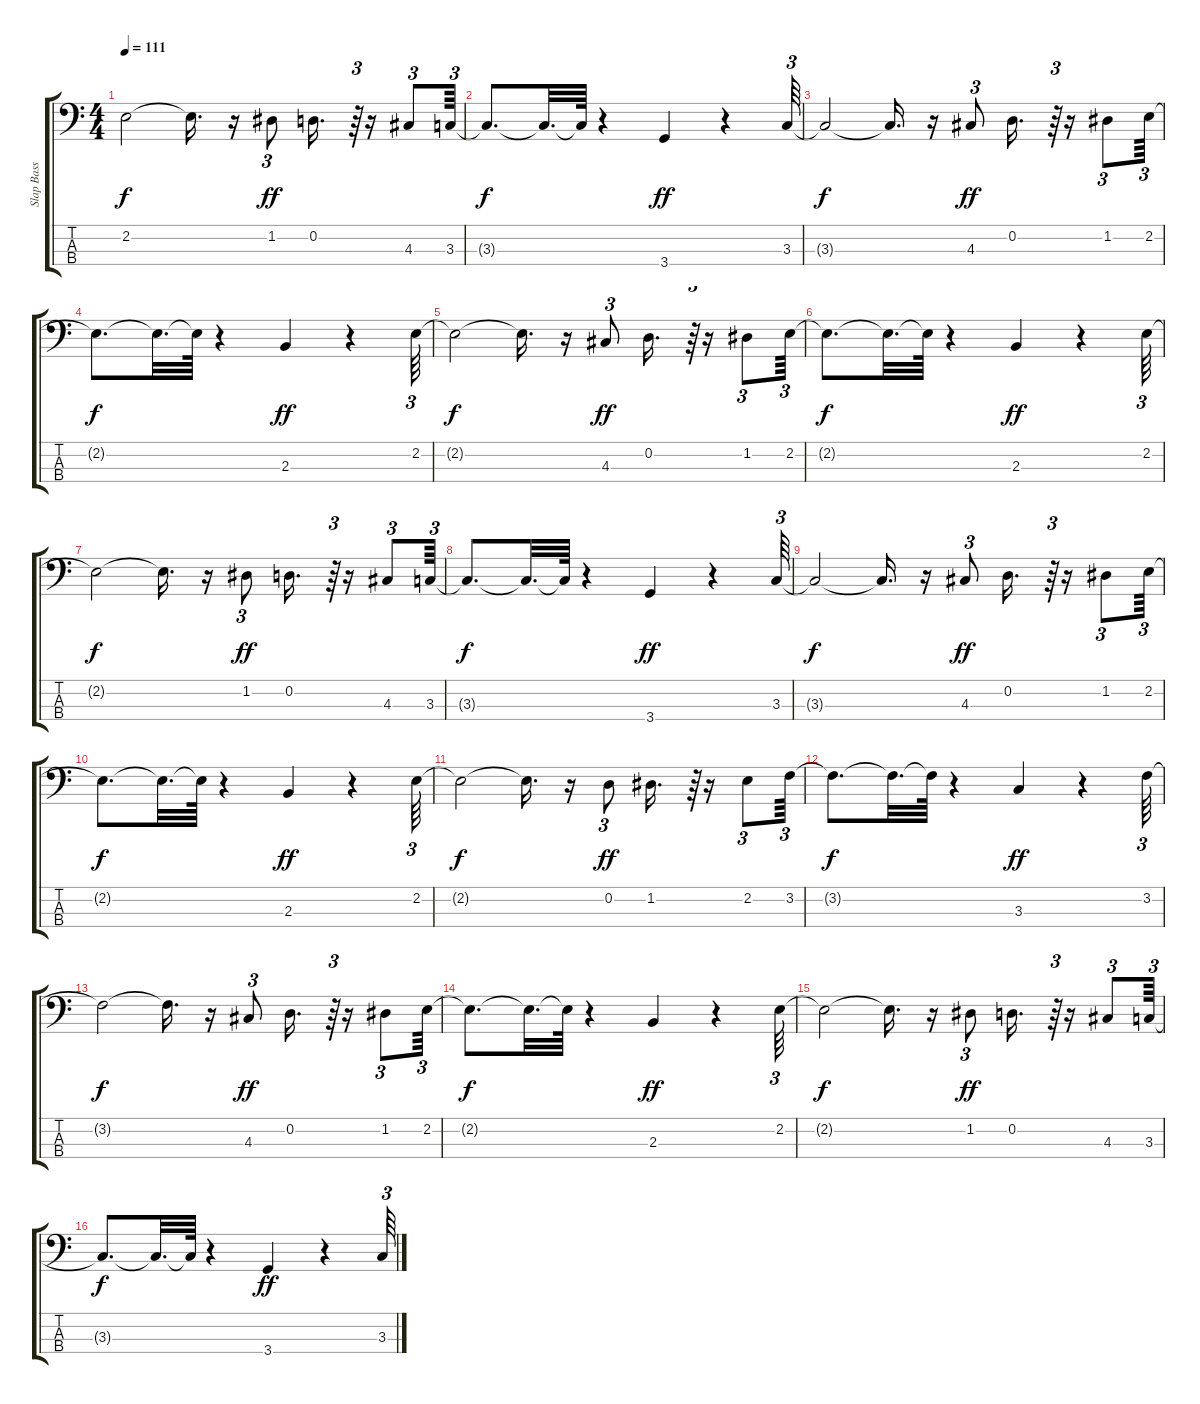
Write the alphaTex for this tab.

\track ("Slap Bass 2" "Slap Bass ") {solo instrument slapbass2}
\staff {score tabs}
\tuning (G2 D2 A1 E1) {hide}
\ts (4 4)
\tempo 111
\clef f4
\ks c
2.2{t}.2{dy f} 2.2{t}.16{d} r.16 1.2.8{tu (3 2) dy ff} 0.2.16{d} r.64{tu (3 2)} r.16 4.3.8{tu (3 2)} 3.3.64{tu (3 2)} |
3.3{t}.8{d dy f} 3.3{t}.32{d} 3.3{t}.64 r.4 3.4.4{dy ff} r.4 3.3.64{tu (3 2)} |
3.3{t}.2{dy f} 3.3{t}.16{d} r.16 4.3.8{tu (3 2) dy ff} 0.2.16{d} r.64{tu (3 2)} r.16 1.2.8{tu (3 2)} 2.2.64{tu (3 2)} |
2.2{t}.8{d dy f} 2.2{t}.32{d} 2.2{t}.64 r.4 2.3.4{dy ff} r.4 2.2.64{tu (3 2)} |
2.2{t}.2{dy f} 2.2{t}.16{d} r.16 4.3.8{tu (3 2) dy ff} 0.2.16{d} r.64{tu (3 2)} r.16 1.2.8{tu (3 2)} 2.2.64{tu (3 2)} |
2.2{t}.8{d dy f} 2.2{t}.32{d} 2.2{t}.64 r.4 2.3.4{dy ff} r.4 2.2.64{tu (3 2)} |
2.2{t}.2{dy f} 2.2{t}.16{d} r.16 1.2.8{tu (3 2) dy ff} 0.2.16{d} r.64{tu (3 2)} r.16 4.3.8{tu (3 2)} 3.3.64{tu (3 2)} |
3.3{t}.8{d dy f} 3.3{t}.32{d} 3.3{t}.64 r.4 3.4.4{dy ff} r.4 3.3.64{tu (3 2)} |
3.3{t}.2{dy f} 3.3{t}.16{d} r.16 4.3.8{tu (3 2) dy ff} 0.2.16{d} r.64{tu (3 2)} r.16 1.2.8{tu (3 2)} 2.2.64{tu (3 2)} |
2.2{t}.8{d dy f} 2.2{t}.32{d} 2.2{t}.64 r.4 2.3.4{dy ff} r.4 2.2.64{tu (3 2)} |
2.2{t}.2{dy f} 2.2{t}.16{d} r.16 0.2.8{tu (3 2) dy ff} 1.2.16{d} r.64{tu (3 2)} r.16 2.2.8{tu (3 2)} 3.2.64{tu (3 2)} |
3.2{t}.8{d dy f} 3.2{t}.32{d} 3.2{t}.64 r.4 3.3.4{dy ff} r.4 3.2.64{tu (3 2)} |
3.2{t}.2{dy f} 3.2{t}.16{d} r.16 4.3.8{tu (3 2) dy ff} 0.2.16{d} r.64{tu (3 2)} r.16 1.2.8{tu (3 2)} 2.2.64{tu (3 2)} |
2.2{t}.8{d dy f} 2.2{t}.32{d} 2.2{t}.64 r.4 2.3.4{dy ff} r.4 2.2.64{tu (3 2)} |
2.2{t}.2{dy f} 2.2{t}.16{d} r.16 1.2.8{tu (3 2) dy ff} 0.2.16{d} r.64{tu (3 2)} r.16 4.3.8{tu (3 2)} 3.3.64{tu (3 2)} |
3.3{t}.8{d dy f} 3.3{t}.32{d} 3.3{t}.64 r.4 3.4.4{dy ff} r.4 3.3.64{tu (3 2)}
